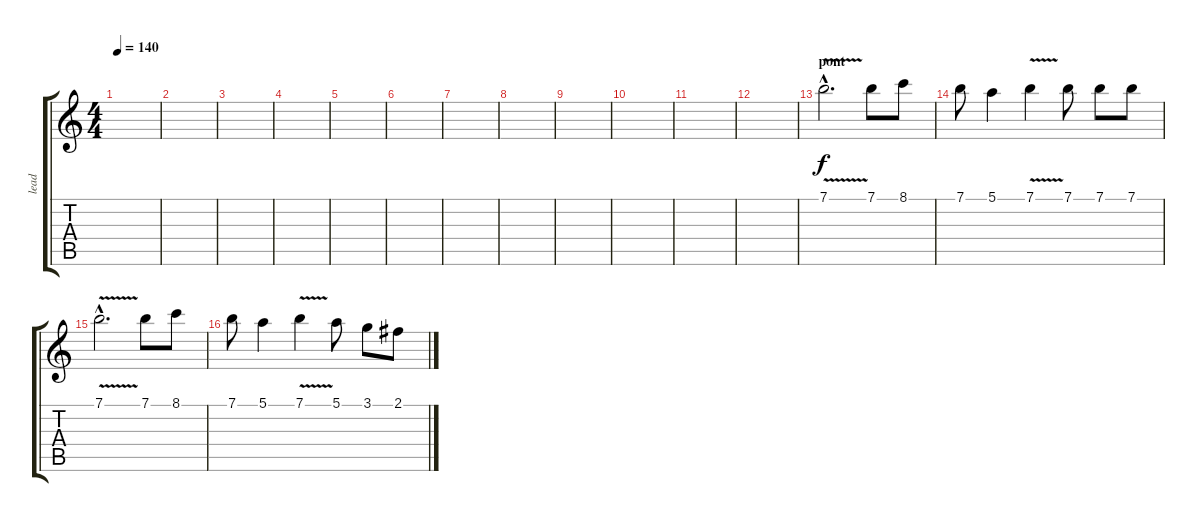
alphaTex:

\track ("lead" "lead") {instrument acousticguitarnylon}
\staff {score tabs}
\tuning (E4 B3 G3 D3 A2 E2) {hide}
\ts (4 4)
\tempo 140
\clef g2
\ks c
|
|
|
|
|
|
|
|
|
|
|
|
\section ("" "pont")
7.1{v hac}.2{d volume 10 instrument electricguitarjazz} 7.1.8 8.1.8 |
7.1.8 5.1.4 7.1{v}.4 7.1.8 7.1.8 7.1.8 |
7.1{v hac}.2{d instrument electricguitarjazz} 7.1.8 8.1.8 |
7.1.8 5.1.4 7.1{v}.4 5.1.8 3.1.8 2.1.8
